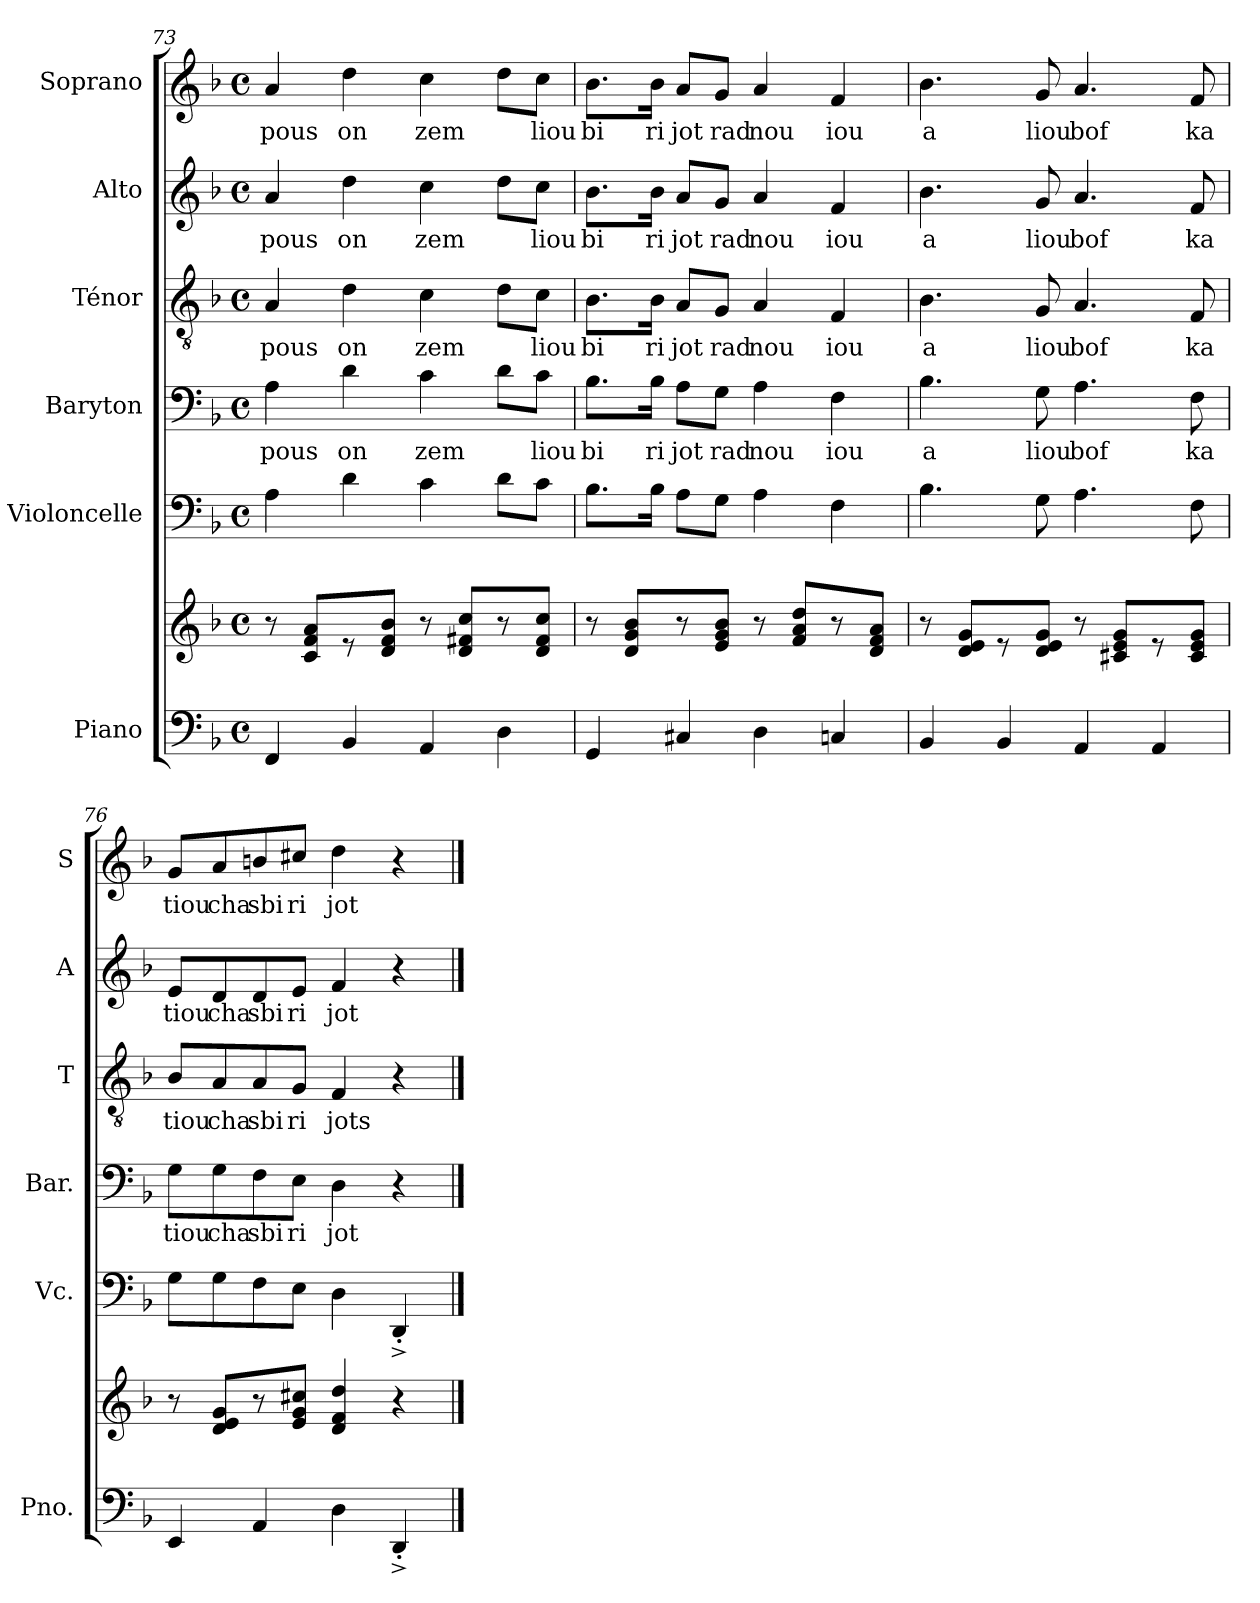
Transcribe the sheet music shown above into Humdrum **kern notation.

**kern	**kern	**kern	**kern	**text	**kern	**text	**kern	**text	**kern	**text
*part6	*part6	*part5	*part4	*part4	*part3	*part3	*part2	*part2	*part1	*part1
*staff7	*staff6	*staff5	*staff4	*staff4	*staff3	*staff3	*staff2	*staff2	*staff1	*staff1
*I"Piano	*	*I"Violoncelle	*I"Baryton	*	*I"Ténor	*	*I"Alto	*	*I"Soprano	*
*I'Pno.	*	*I'Vc.	*I'Bar.	*	*I'T	*	*I'A	*	*I'S	*
!!LO:PB:g=z
*clefF4	*clefG2	*clefF4	*clefF4	*	*clefGv2	*	*clefG2	*	*clefG2	*
*k[b-]	*k[b-]	*k[b-]	*k[b-]	*	*k[b-]	*	*k[b-]	*	*k[b-]	*
*d:	*d:	*d:	*d:	*	*d:	*	*d:	*	*d:	*
*M4/4	*M4/4	*M4/4	*M4/4	*	*M4/4	*	*M4/4	*	*M4/4	*
*met(c)	*met(c)	*met(c)	*met(c)	*	*met(c)	*	*met(c)	*	*met(c)	*
=73	=73	=73	=73	=73	=73	=73	=73	=73	=73	=73
!	!	!	!	!LO:LY:b	!	!LO:LY:b	!	!LO:LY:b	!	!LO:LY:b
4FF/	8r	4A\	4A\	pous	4A/	pous	4a/	pous	4a/	pous
.	8c/ 8f/ 8a/L	.	.	.	.	.	.	.	.	.
!	!	!	!	!LO:LY:b	!	!LO:LY:b	!	!LO:LY:b	!	!LO:LY:b
4BB-/	8r	4d\	4d\	on	4d\	on	4dd\	on	4dd\	on
.	8d/ 8f/ 8b-/J	.	.	.	.	.	.	.	.	.
!	!	!	!	!LO:LY:b	!	!LO:LY:b	!	!LO:LY:b	!	!LO:LY:b
4AA/	8r	4c\	4c\	zem	4c\	zem	4cc\	zem	4cc\	zem
.	8d/ 8f#X/ 8cc/L	.	.	.	.	.	.	.	.	.
4D\	8r	8d\L	8d\L	.	8d\L	.	8dd\L	.	8dd\L	.
!	!	!	!	!LO:LY:b	!	!LO:LY:b	!	!LO:LY:b	!	!LO:LY:b
.	8d/ 8f#/ 8cc/J	8c\J	8c\J	liou	8c\J	liou	8cc\J	liou	8cc\J	liou
=74	=74	=74	=74	=74	=74	=74	=74	=74	=74	=74
!	!	!	!	!LO:LY:b	!	!LO:LY:b	!	!LO:LY:b	!	!LO:LY:b
4GG/	8r	8.B-\L	8.B-\L	bi	8.B-\L	bi	8.b-\L	bi	8.b-\L	bi
.	8d/ 8g/ 8b-/L	.	.	.	.	.	.	.	.	.
!	!	!	!	!LO:LY:b	!	!LO:LY:b	!	!LO:LY:b	!	!LO:LY:b
.	.	16B-\Jk	16B-\Jk	ri	16B-\Jk	ri	16b-\Jk	ri	16b-\Jk	ri
!	!	!	!	!LO:LY:b	!	!LO:LY:b	!	!LO:LY:b	!	!LO:LY:b
4C#X/	8r	8A\L	8A\L	jot	8A/L	jot	8a/L	jot	8a/L	jot
!	!	!	!	!LO:LY:b	!	!LO:LY:b	!	!LO:LY:b	!	!LO:LY:b
.	8e/ 8g/ 8b-/J	8G\J	8G\J	rad	8G/J	rad	8g/J	rad	8g/J	rad
!	!	!	!	!LO:LY:b	!	!LO:LY:b	!	!LO:LY:b	!	!LO:LY:b
4D\	8r	4A\	4A\	nou	4A/	nou	4a/	nou	4a/	nou
.	8f/ 8a/ 8dd/L	.	.	.	.	.	.	.	.	.
!	!	!	!	!LO:LY:b	!	!LO:LY:b	!	!LO:LY:b	!	!LO:LY:b
4Cn/	8r	4F\	4F\	iou	4F/	iou	4f/	iou	4f/	iou
.	8d/ 8f/ 8a/J	.	.	.	.	.	.	.	.	.
=75	=75	=75	=75	=75	=75	=75	=75	=75	=75	=75
!	!	!	!	!LO:LY:b	!	!LO:LY:b	!	!LO:LY:b	!	!LO:LY:b
4BB-/	8r	4.B-\	4.B-\	a	4.B-\	a	4.b-\	a	4.b-\	a
.	8d/ 8e/ 8g/L	.	.	.	.	.	.	.	.	.
4BB-/	8r	.	.	.	.	.	.	.	.	.
!	!	!	!	!LO:LY:b	!	!LO:LY:b	!	!LO:LY:b	!	!LO:LY:b
.	8d/ 8e/ 8g/J	8G\	8G\	liou	8G/	liou	8g/	liou	8g/	liou
!	!	!	!	!LO:LY:b	!	!LO:LY:b	!	!LO:LY:b	!	!LO:LY:b
4AA/	8r	4.A\	4.A\	bof	4.A/	bof	4.a/	bof	4.a/	bof
.	8c#X/ 8e/ 8g/L	.	.	.	.	.	.	.	.	.
4AA/	8r	.	.	.	.	.	.	.	.	.
!	!	!	!	!LO:LY:b	!	!LO:LY:b	!	!LO:LY:b	!	!LO:LY:b
.	8c#/ 8e/ 8g/J	8F\	8F\	ka	8F/	ka	8f/	ka	8f/	ka
=76	=76	=76	=76	=76	=76	=76	=76	=76	=76	=76
!	!	!	!	!LO:LY:b	!	!LO:LY:b	!	!LO:LY:b	!	!LO:LY:b
4EE/	8r	8G\L	8G\L	tiou	8B-/L	tiou	8e/L	tiou	8g/L	tiou
!	!	!	!	!LO:LY:b	!	!LO:LY:b	!	!LO:LY:b	!	!LO:LY:b
.	8d/ 8e/ 8g/L	8G\	8G\	cha	8A/	cha	8d/	cha	8a/	cha
!	!	!	!	!LO:LY:b	!	!LO:LY:b	!	!LO:LY:b	!	!LO:LY:b
4AA/	8r	8F\	8F\	sbi	8A/	sbi	8d/	sbi	8bn/	sbi
!	!	!	!	!LO:LY:b	!	!LO:LY:b	!	!LO:LY:b	!	!LO:LY:b
.	8e/ 8g/ 8cc#X/J	8E\J	8E\J	ri	8G/J	ri	8e/J	ri	8cc#X/J	ri
!	!	!	!	!LO:LY:b	!	!LO:LY:b	!	!LO:LY:b	!	!LO:LY:b
4D\	4d/ 4f/ 4dd/	4D\	4D\	jot	4F/	jots	4f/	jot	4dd\	jot
4DD'<^</	4r	4DD'<^</	4r	.	4r	.	4r	.	4r	.
==	==	==	==	==	==	==	==	==	==	==
*-	*-	*-	*-	*-	*-	*-	*-	*-	*-	*-
